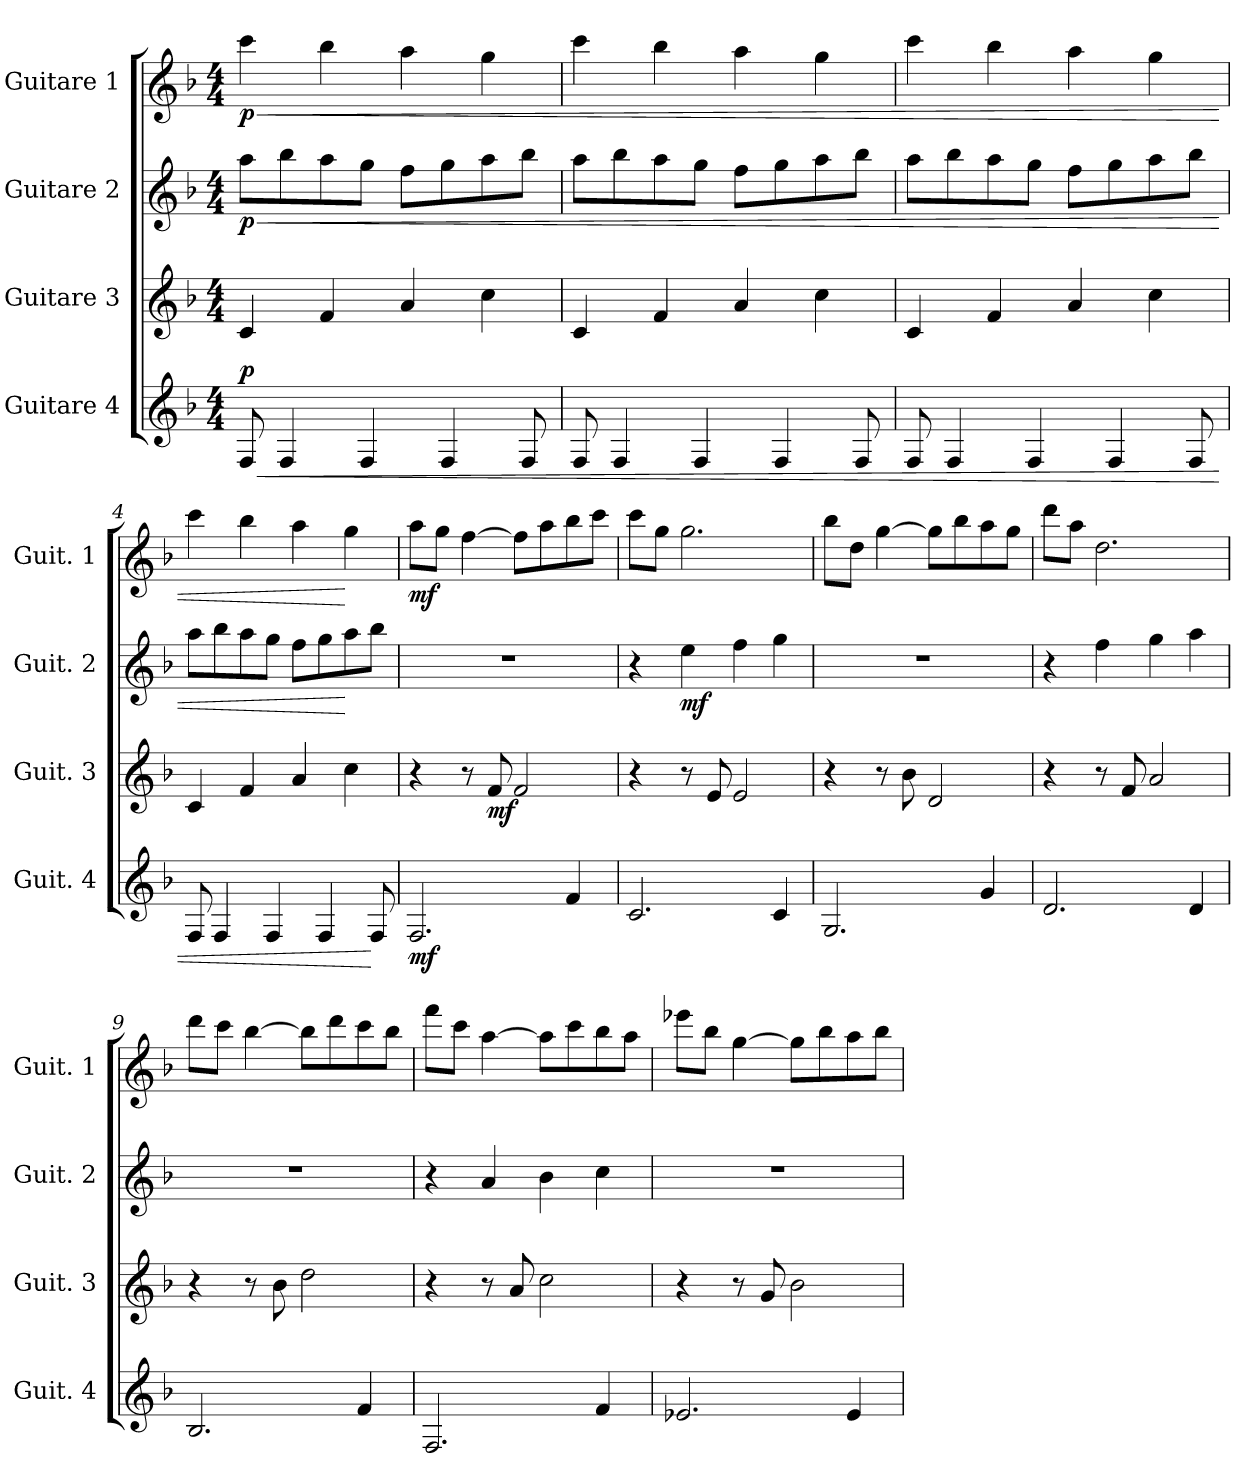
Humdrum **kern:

**kern	**dynam	**kern	**dynam	**kern	**dynam	**kern	**dynam
*part4	*part4	*part3	*part3	*part2	*part2	*part1	*part1
*staff4	*staff4	*staff3	*staff3	*staff2	*staff2	*staff1	*staff1
*I"Guitare 4	*	*I"Guitare 3	*	*I"Guitare 2	*	*I"Guitare 1	*
*I'Guit. 4	*	*I'Guit. 3	*	*I'Guit. 2	*	*I'Guit. 1	*
*clefG2	*	*clefG2	*	*clefG2	*	*clefG2	*
*ITrd7c12	*	*ITrd7c12	*	*ITrd7c12	*	*ITrd7c12	*
*k[b-]	*	*k[b-]	*	*k[b-]	*	*k[b-]	*
*F:	*	*F:	*	*F:	*	*F:	*
*M4/4	*	*M4/4	*	*M4/4	*	*M4/4	*
=1	=1	=1	=1	=1	=1	=1	=1
!	!LO:HP:b	!	!	!	!LO:HP:b	!	!LO:HP:b
!	!LO:DY:n=1:a	!	!	!	!LO:DY:n=1:b	!	!LO:DY:n=1:b
8FF/	< p	4C/	.	8a\L	< p	4cc\	< p
4FF/	.	.	.	8b-\	.	.	.
.	.	4F/	.	8a\	.	4b-\	.
4FF/	.	.	.	8g\J	.	.	.
.	.	4A/	.	8f\L	.	4a\	.
4FF/	.	.	.	8g\	.	.	.
.	.	4c\	.	8a\	.	4g\	.
8FF/	.	.	.	8b-\J	.	.	.
=2	=2	=2	=2	=2	=2	=2	=2
8FF/	.	4C/	.	8a\L	.	4cc\	.
4FF/	.	.	.	8b-\	.	.	.
.	.	4F/	.	8a\	.	4b-\	.
4FF/	.	.	.	8g\J	.	.	.
.	.	4A/	.	8f\L	.	4a\	.
4FF/	.	.	.	8g\	.	.	.
.	.	4c\	.	8a\	.	4g\	.
8FF/	.	.	.	8b-\J	.	.	.
=3	=3	=3	=3	=3	=3	=3	=3
8FF/	.	4C/	.	8a\L	.	4cc\	.
4FF/	.	.	.	8b-\	.	.	.
.	.	4F/	.	8a\	.	4b-\	.
4FF/	.	.	.	8g\J	.	.	.
.	.	4A/	.	8f\L	.	4a\	.
4FF/	.	.	.	8g\	.	.	.
.	.	4c\	.	8a\	.	4g\	.
8FF/	.	.	.	8b-\J	.	.	.
=4	=4	=4	=4	=4	=4	=4	=4
8FF/	.	4C/	.	8a\L	.	4cc\	.
4FF/	.	.	.	8b-\	.	.	.
.	.	4F/	.	8a\	.	4b-\	.
4FF/	.	.	.	8g\J	.	.	.
.	.	4A/	.	8f\L	.	4a\	.
4FF/	.	.	.	8g\	.	.	.
.	.	4c\	.	8a\	[	4g\	[
8FF/	[	.	.	8b-\J	.	.	.
!!LO:LB:g=z
=5	=5	=5	=5	=5	=5	=5	=5
!	!LO:DY:b	!	!	!	!	!	!LO:DY:b
2.FF/	mf	4r	.	1r	.	8a\L	mf
.	.	.	.	.	.	8g\J	.
.	.	8r	.	.	.	[4f\	.
!	!	!	!LO:DY:b	!	!	!	!
.	.	8F/	mf	.	.	.	.
.	.	2F/	.	.	.	8f\L]	.
.	.	.	.	.	.	8a\	.
4F/	.	.	.	.	.	8b-\	.
.	.	.	.	.	.	8cc\J	.
=6	=6	=6	=6	=6	=6	=6	=6
2.C/	.	4r	.	4r	.	8cc\L	.
.	.	.	.	.	.	8g\J	.
!	!	!	!	!	!LO:DY:b	!	!
.	.	8r	.	4e\	mf	2.g\	.
.	.	8E/	.	.	.	.	.
.	.	2E/	.	4f\	.	.	.
4C/	.	.	.	4g\	.	.	.
=7	=7	=7	=7	=7	=7	=7	=7
2.GG/	.	4r	.	1r	.	8b-\L	.
.	.	.	.	.	.	8d\J	.
.	.	8r	.	.	.	[4g\	.
.	.	8B-\	.	.	.	.	.
.	.	2D/	.	.	.	8g\L]	.
.	.	.	.	.	.	8b-\	.
4G/	.	.	.	.	.	8a\	.
.	.	.	.	.	.	8g\J	.
=8	=8	=8	=8	=8	=8	=8	=8
2.D/	.	4r	.	4r	.	8dd\L	.
.	.	.	.	.	.	8a\J	.
.	.	8r	.	4f\	.	2.d\	.
.	.	8F/	.	.	.	.	.
.	.	2A/	.	4g\	.	.	.
4D/	.	.	.	4a\	.	.	.
!!LO:LB:g=z
=9	=9	=9	=9	=9	=9	=9	=9
2.BB-/	.	4r	.	1r	.	8dd\L	.
.	.	.	.	.	.	8cc\J	.
.	.	8r	.	.	.	[4b-\	.
.	.	8B-\	.	.	.	.	.
.	.	2d\	.	.	.	8b-\L]	.
.	.	.	.	.	.	8dd\	.
4F/	.	.	.	.	.	8cc\	.
.	.	.	.	.	.	8b-\J	.
=10	=10	=10	=10	=10	=10	=10	=10
2.FF/	.	4r	.	4r	.	8ff\L	.
.	.	.	.	.	.	8cc\J	.
.	.	8r	.	4A/	.	[4a\	.
.	.	8A/	.	.	.	.	.
.	.	2c\	.	4B-\	.	8a\L]	.
.	.	.	.	.	.	8cc\	.
4F/	.	.	.	4c\	.	8b-\	.
.	.	.	.	.	.	8a\J	.
=11	=11	=11	=11	=11	=11	=11	=11
2.E-X/	.	4r	.	1r	.	8ee-X\L	.
.	.	.	.	.	.	8b-\J	.
.	.	8r	.	.	.	[4g\	.
.	.	8G/	.	.	.	.	.
.	.	2B-\	.	.	.	8g\L]	.
.	.	.	.	.	.	8b-\	.
4E-/	.	.	.	.	.	8a\	.
.	.	.	.	.	.	8b-\J	.
=	=	=	=	=	=	=	=
*-	*-	*-	*-	*-	*-	*-	*-
